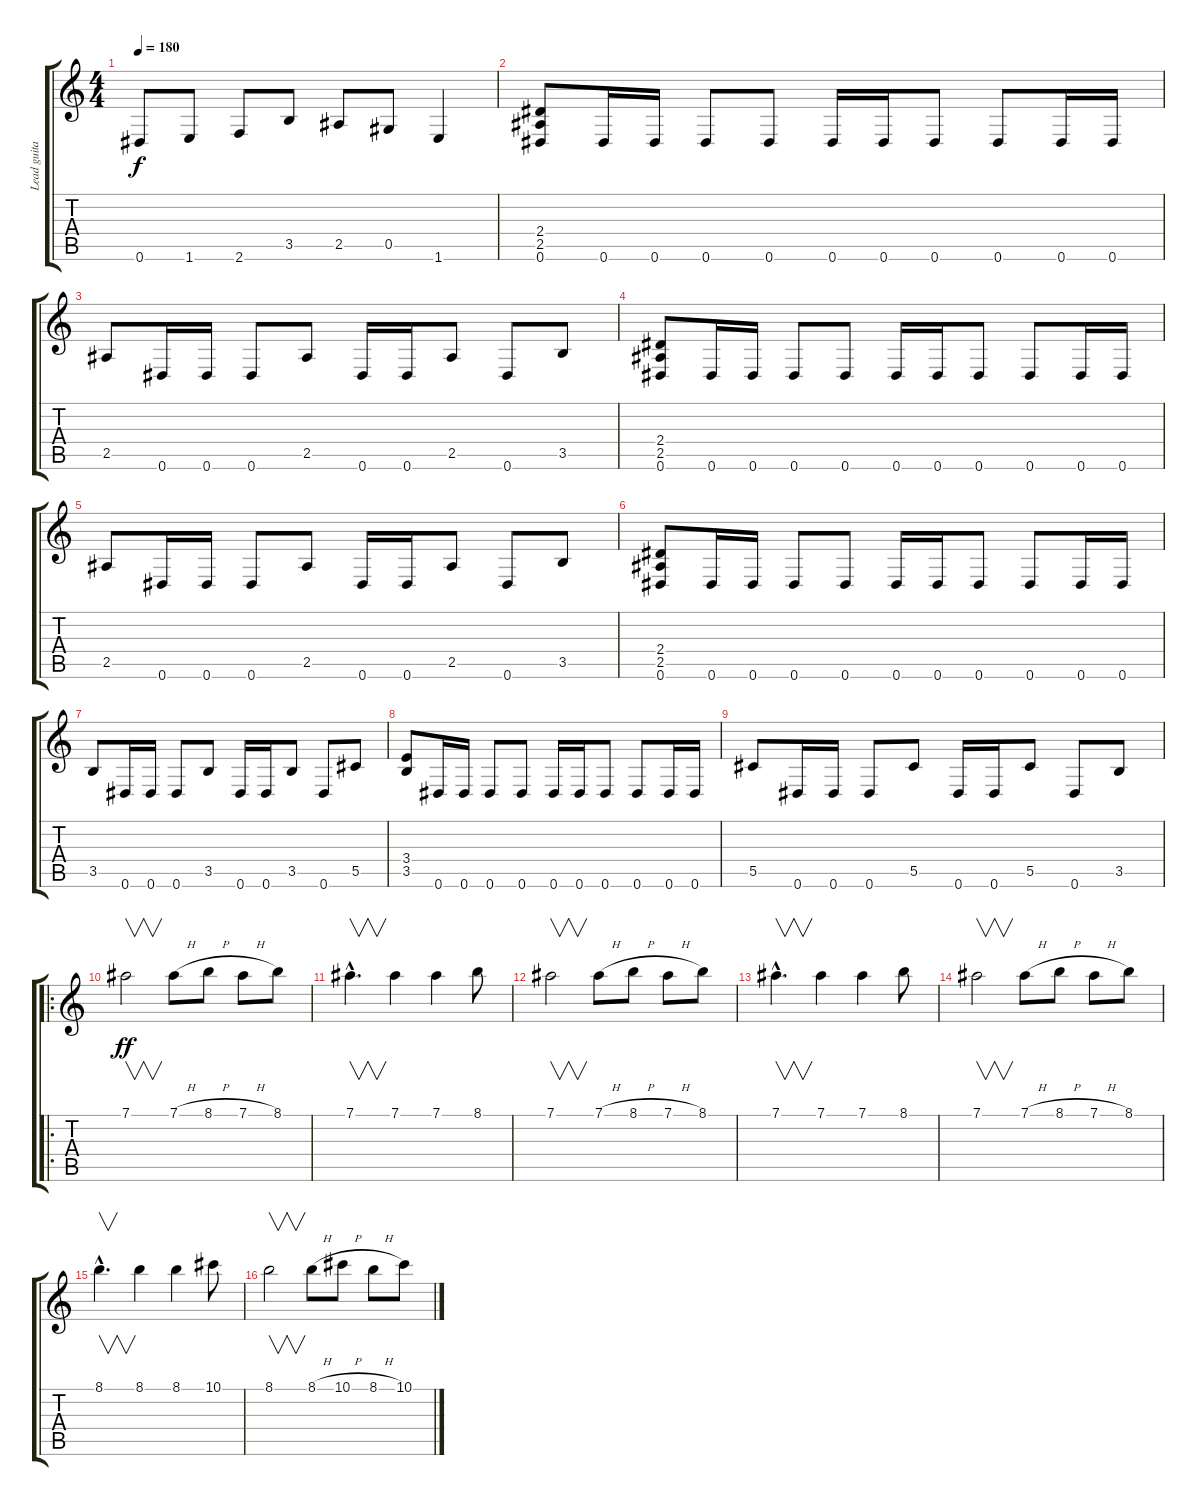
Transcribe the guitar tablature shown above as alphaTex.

\track ("Lead guitar Eb" "Lead guita") {instrument distortionguitar}
\staff {score tabs}
\tuning (Eb4 Bb3 Gb3 Db3 Ab2 Eb2) {hide}
\ts (4 4)
\tempo 180
\clef g2
\ks c
0.6.8{dy f} 1.6.8 2.6.8 3.5.8 2.5.8 0.5.8 1.6.4 |
(2.4 2.5 0.6).8 0.6.16 0.6.16 0.6.8 0.6.8 0.6.16 0.6.16 0.6.8 0.6.8 0.6.16 0.6.16 |
2.5.8 0.6.16 0.6.16 0.6.8 2.5.8 0.6.16 0.6.16 2.5.8 0.6.8 3.5.8 |
(2.4 2.5 0.6).8 0.6.16 0.6.16 0.6.8 0.6.8 0.6.16 0.6.16 0.6.8 0.6.8 0.6.16 0.6.16 |
2.5.8 0.6.16 0.6.16 0.6.8 2.5.8 0.6.16 0.6.16 2.5.8 0.6.8 3.5.8 |
(2.4 2.5 0.6).8 0.6.16 0.6.16 0.6.8 0.6.8 0.6.16 0.6.16 0.6.8 0.6.8 0.6.16 0.6.16 |
3.5.8 0.6.16 0.6.16 0.6.8 3.5.8 0.6.16 0.6.16 3.5.8 0.6.8 5.5.8 |
(3.4 3.5).8 0.6.16 0.6.16 0.6.8 0.6.8 0.6.16 0.6.16 0.6.8 0.6.8 0.6.16 0.6.16 |
5.5.8 0.6.16 0.6.16 0.6.8 5.5.8 0.6.16 0.6.16 5.5.8 0.6.8 3.5.8 |
\ro
7.1.2{v dy ff} 7.1{h}.8 8.1{h}.8 7.1{h}.8 8.1.8 |
7.1{hac}.4{v d} 7.1.4 7.1.4 8.1.8 |
7.1.2{v} 7.1{h}.8 8.1{h}.8 7.1{h}.8 8.1.8 |
7.1{hac}.4{v d} 7.1.4 7.1.4 8.1.8 |
7.1.2{v} 7.1{h}.8 8.1{h}.8 7.1{h}.8 8.1.8 |
8.1{hac}.4{v d} 8.1.4 8.1.4 10.1.8 |
8.1.2{v} 8.1{h}.8 10.1{h}.8 8.1{h}.8 10.1.8
